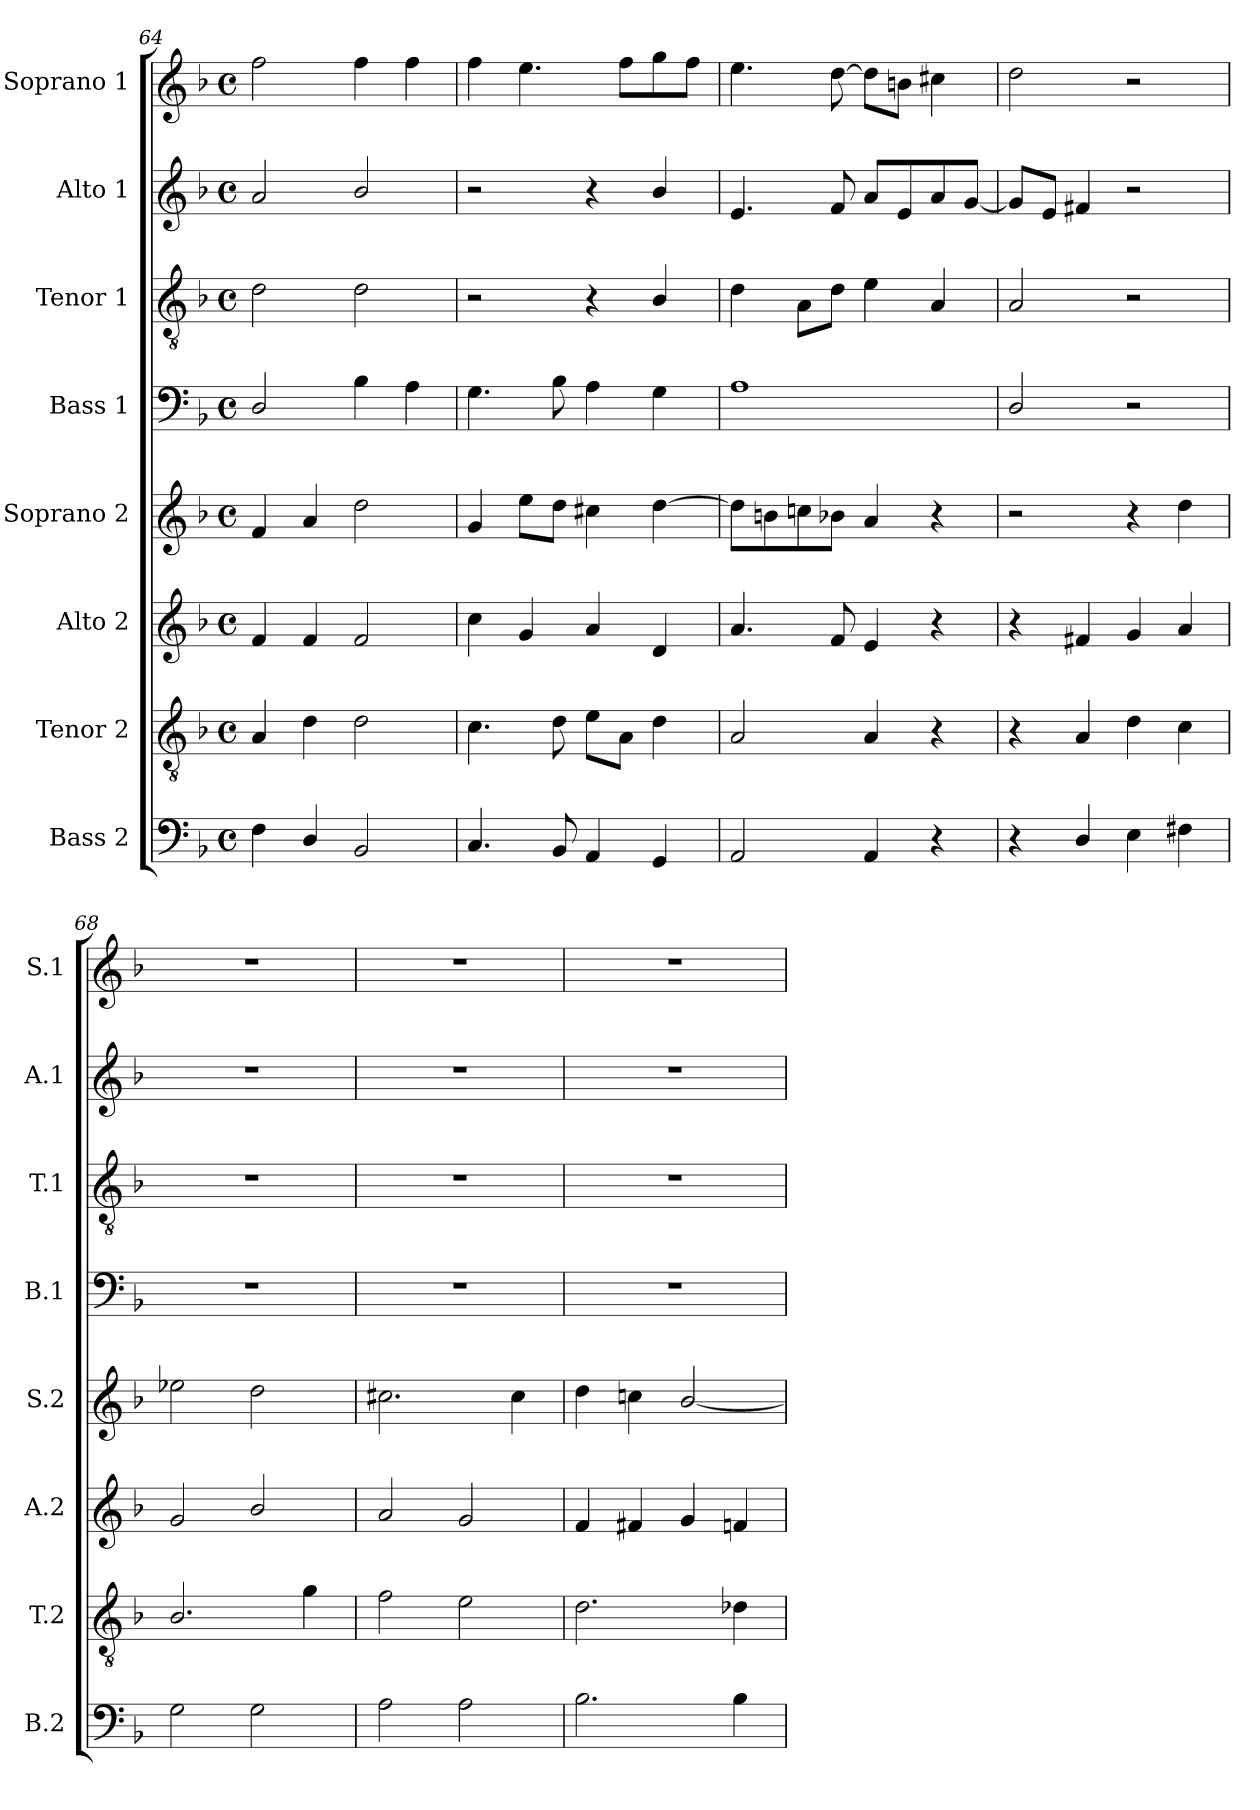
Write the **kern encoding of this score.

**kern	**kern	**kern	**kern	**kern	**kern	**kern	**kern
*part8	*part7	*part6	*part5	*part4	*part3	*part2	*part1
*staff8	*staff7	*staff6	*staff5	*staff4	*staff3	*staff2	*staff1
*I"Bass 2	*I"Tenor 2	*I"Alto 2	*I"Soprano 2	*I"Bass 1	*I"Tenor 1	*I"Alto 1	*I"Soprano 1
*I'B.2	*I'T.2	*I'A.2	*I'S.2	*I'B.1	*I'T.1	*I'A.1	*I'S.1
*clefF4	*clefGv2	*clefG2	*clefG2	*clefF4	*clefGv2	*clefG2	*clefG2
*	*ITrd7c12	*	*	*	*ITrd7c12	*	*
*k[b-]	*k[b-]	*k[b-]	*k[b-]	*k[b-]	*k[b-]	*k[b-]	*k[b-]
*F:	*F:	*F:	*F:	*F:	*F:	*F:	*F:
*M4/4	*M4/4	*M4/4	*M4/4	*M4/4	*M4/4	*M4/4	*M4/4
*met(c)	*met(c)	*met(c)	*met(c)	*met(c)	*met(c)	*met(c)	*met(c)
=64	=64	=64	=64	=64	=64	=64	=64
4Fi\	4AAi/	4fi/	4fi/	2Di/	2Di\	2ai/	2ffi\
4Di/	4Di\	4fi/	4ai/	.	.	.	.
2BB-i/	2Di\	2fi/	2ddi\	4B-i\	2Di\	2b-i/	4ffi\
.	.	.	.	4Ai\	.	.	4ffi\
=65	=65	=65	=65	=65	=65	=65	=65
4.Ci/	4.Ci\	4cci\	4gi/	4.Gi\	2r	2r	4ffi\
.	.	4gi/	8eei\L	.	.	.	4.eei\
8BB-i/	8Di\	.	8ddi\J	8B-i\	.	.	.
4AAi/	8Ei\L	4ai/	4cc#Xi\	4Ai\	4r	4r	.
.	8AAi\J	.	.	.	.	.	8ffi\L
4GGi/	4Di\	4di/	[4ddi\	4Gi\	4BB-i/	4b-i/	8ggi\
.	.	.	.	.	.	.	8ffi\J
=66	=66	=66	=66	=66	=66	=66	=66
2AAi/	2AAi/	4.ai/	8ddi\L]	1Ai	4Di\	4.ei/	4.eei\
.	.	.	8bni\	.	.	.	.
.	.	.	8ccni\	.	8AAi\L	.	.
.	.	8fi/	8b-Xi\J	.	8Di\J	8fi/	[8ddi\
4AAi/	4AAi/	4ei/	4ai/	.	4Ei\	8ai/L	8ddi\L]
.	.	.	.	.	.	8ei/	8bni\J
4r	4r	4r	4r	.	4AAi/	8ai/	4cc#Xi\
.	.	.	.	.	.	[8gi/J	.
!!LO:PB:g=z
=67	=67	=67	=67	=67	=67	=67	=67
4r	4r	4r	2r	2Di/	2AAi/	8gi/L]	2ddi\
.	.	.	.	.	.	8ei/J	.
4Di/	4AAi/	4f#Xi/	.	.	.	4f#Xi/	.
4Ei\	4Di\	4gi/	4r	2r	2r	2r	2r
4F#Xi\	4Ci\	4ai/	4ddi\	.	.	.	.
=68	=68	=68	=68	=68	=68	=68	=68
2Gi\	2.BB-i/	2gi/	2ee-Xi\	1r	1r	1r	1r
2Gi\	.	2b-i/	2ddi\	.	.	.	.
.	4Gi\	.	.	.	.	.	.
=69	=69	=69	=69	=69	=69	=69	=69
2Ai\	2Fi\	2ai/	2.cc#Xi\	1r	1r	1r	1r
2Ai\	2Ei\	2gi/	.	.	.	.	.
.	.	.	4cc#i\	.	.	.	.
=70	=70	=70	=70	=70	=70	=70	=70
2.B-i\	2.Di\	4fi/	4ddi\	1r	1r	1r	1r
.	.	4f#Xi/	4ccni\	.	.	.	.
.	.	4gi/	[2b-i/	.	.	.	.
4B-i\	4D-Xi\	4fni/	.	.	.	.	.
=	=	=	=	=	=	=	=
*-	*-	*-	*-	*-	*-	*-	*-
